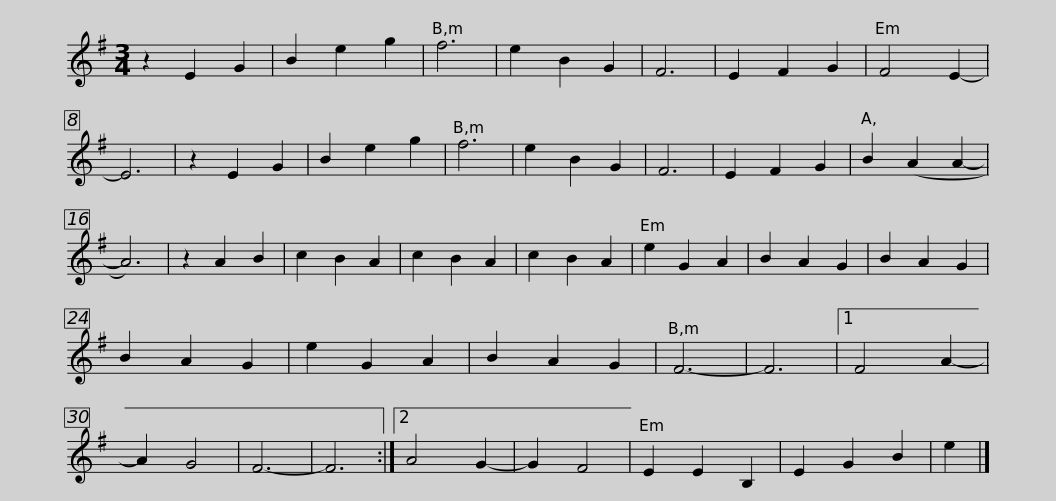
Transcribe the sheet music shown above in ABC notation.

X:1
L:1/8
M:3/4
I:linebreak $
K:Emin
V:1 treble
V:1
 z2 E2 G2 | B2 e2 g2 | f6 | e2 B2 G2 | F6 | %5
 E2 F2 G2 | F4 E2- | E6 | z2 E2 G2 | B2 e2 g2 | %10
 f6 | e2 B2 G2 | F6 | E2 F2 G2 |$ B2 (A2 A2- | %15
 A6) | z2 A2 B2 | c2 B2 A2 | c2 B2 A2 | c2 B2 A2 | %20
 e2 G2 A2 | B2 A2 G2 | B2 A2 G2 | B2 A2 G2 | e2 G2 A2 | %25
 B2 A2 G2 | F6- | F6 |1$ F4 A2- | A2 G4 | %30
 F6- | F6 :|2 A4 G2- | G2 F4 | E2 E2 B,2 | %35
 E2 G2 B2 | e2 |] %37
